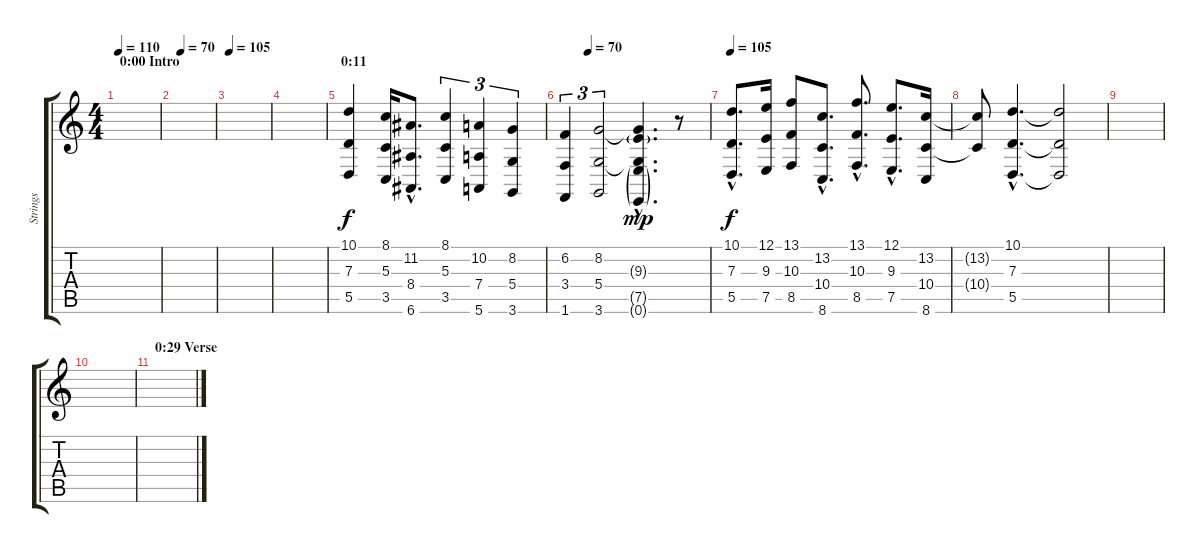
\track ("Strings" "Strings") {instrument stringensemble2}
\staff {score tabs}
\tuning (E4 B3 G3 D3 A2 E2) {hide}
\ts (4 4)
\section ("" "0:00 Intro")
\tempo 110
\clef g2
\ks c
|
\tempo (70 0.16666666666666666)
|
\tempo 105
|
|
\section ("" "0:11")
(10.1 7.3 5.5).4 (8.1 5.3 3.5).16 (11.2{hac} 8.4{hac} 6.6{hac}).8{d} (8.1 5.3 3.5).4{tu (3 2)} (10.2 7.4 5.6).4{tu (3 2)} (8.2 5.4 3.6).4{tu (3 2)} |
\tempo (70 0.16666666666666666)
(6.2 3.4 1.6).4{tu (3 2)} (8.2 5.4 3.6).2{tu (3 2)} (8.2{hac t} 9.3{g hac} 5.4{hac t} 7.5{g hac} 0.6{g hac}).4{d dy mp} r.8 |
\tempo 105
(10.1{hac} 7.3{hac} 5.5{hac}).8{d dy f} (12.1 9.3 7.5).16 (13.1 10.3 8.5).8 (13.2{hac} 10.4{hac} 8.6{hac}).8{d} (13.1{hac} 10.3{hac} 8.5{hac}).8{d} (12.1{hac} 9.3{hac} 7.5{hac}).8{d} (13.2 10.4 8.6).16 |
(13.2{t} 10.4{t}).8 (10.1{hac} 7.3{hac} 5.5{hac}).4{d} (10.1{t} 7.3{t} 5.5{t}).2 |
|
|
\section ("" "0:29 Verse")
